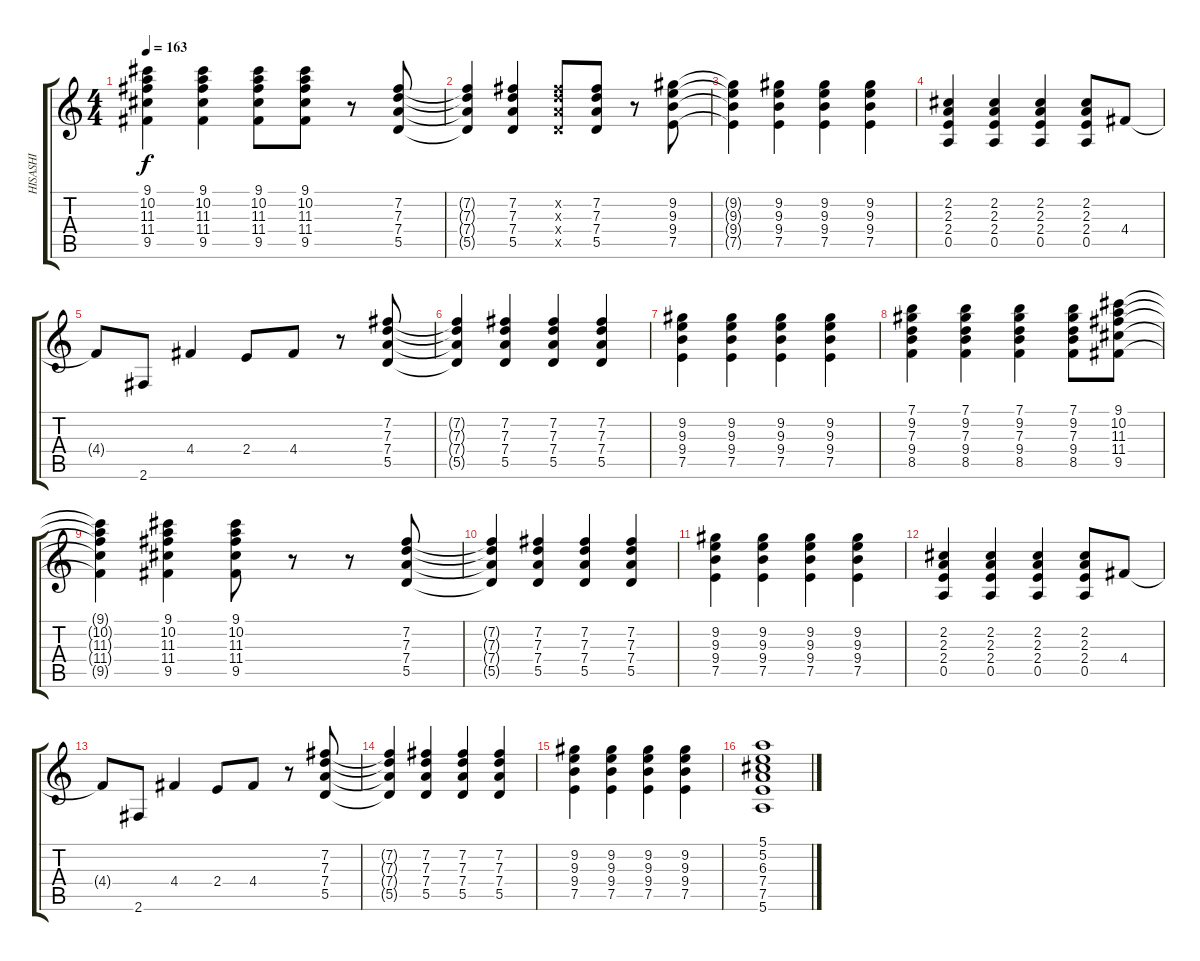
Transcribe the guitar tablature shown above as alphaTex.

\track ("HISASHI" "HISASHI") {instrument overdrivenguitar}
\staff {score tabs}
\tuning (E4 B3 G3 D3 A2 E2) {hide}
\ts (4 4)
\tempo 163
\clef g2
\ks c
(9.1{t} 10.2{t} 11.3{t} 11.4{t} 9.5{t}).4{dy f} (9.1 10.2 11.3 11.4 9.5).4 (9.1 10.2 11.3 11.4 9.5).8 (9.1 10.2 11.3 11.4 9.5).8 r.8 (7.2 7.3 7.4 5.5).8 |
(7.2{t} 7.3{t} 7.4{t} 5.5{t}).4 (7.2 7.3 7.4 5.5).4 (7.2{x} 7.3{x} 7.4{x} 5.5{x}).8 (7.2 7.3 7.4 5.5).8 r.8 (9.2 9.3 9.4 7.5).8 |
(9.2{t} 9.3{t} 9.4{t} 7.5{t}).4 (9.2 9.3 9.4 7.5).4 (9.2 9.3 9.4 7.5).4 (9.2 9.3 9.4 7.5).4 |
(2.2 2.3 2.4 0.5).4 (2.2 2.3 2.4 0.5).4 (2.2 2.3 2.4 0.5).4 (2.2 2.3 2.4 0.5).8 4.4.8 |
4.4{t}.8 2.6.8 4.4.4 2.4.8 4.4.8 r.8 (7.2 7.3 7.4 5.5).8 |
(7.2{t} 7.3{t} 7.4{t} 5.5{t}).4 (7.2 7.3 7.4 5.5).4 (7.2 7.3 7.4 5.5).4 (7.2 7.3 7.4 5.5).4 |
(9.2 9.3 9.4 7.5).4 (9.2 9.3 9.4 7.5).4 (9.2 9.3 9.4 7.5).4 (9.2 9.3 9.4 7.5).4 |
(7.1 9.2 7.3 9.4 8.5).4 (7.1 9.2 7.3 9.4 8.5).4 (7.1 9.2 7.3 9.4 8.5).4 (7.1 9.2 7.3 9.4 8.5).8 (9.1 10.2 11.3 11.4 9.5).8 |
(9.1{t} 10.2{t} 11.3{t} 11.4{t} 9.5{t}).4 (9.1 10.2 11.3 11.4 9.5).4 (9.1 10.2 11.3 11.4 9.5).8 r.8 r.8 (7.2 7.3 7.4 5.5).8 |
(7.2{t} 7.3{t} 7.4{t} 5.5{t}).4 (7.2 7.3 7.4 5.5).4 (7.2 7.3 7.4 5.5).4 (7.2 7.3 7.4 5.5).4 |
(9.2 9.3 9.4 7.5).4 (9.2 9.3 9.4 7.5).4 (9.2 9.3 9.4 7.5).4 (9.2 9.3 9.4 7.5).4 |
(2.2 2.3 2.4 0.5).4 (2.2 2.3 2.4 0.5).4 (2.2 2.3 2.4 0.5).4 (2.2 2.3 2.4 0.5).8 4.4.8 |
4.4{t}.8 2.6.8 4.4.4 2.4.8 4.4.8 r.8 (7.2 7.3 7.4 5.5).8 |
(7.2{t} 7.3{t} 7.4{t} 5.5{t}).4 (7.2 7.3 7.4 5.5).4 (7.2 7.3 7.4 5.5).4 (7.2 7.3 7.4 5.5).4 |
(9.2 9.3 9.4 7.5).4 (9.2 9.3 9.4 7.5).4 (9.2 9.3 9.4 7.5).4 (9.2 9.3 9.4 7.5).4 |
(5.1 5.2 6.3 7.4 7.5 5.6).1
